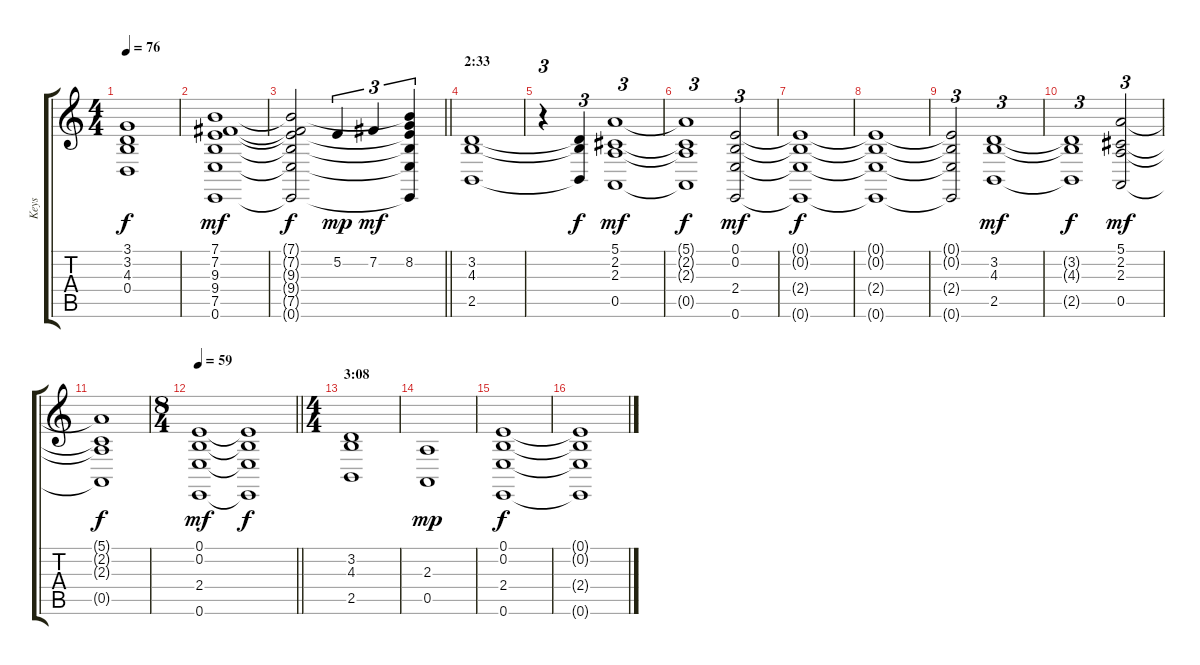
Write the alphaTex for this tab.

\track ("Keys" "Keys") {instrument fx6goblins}
\staff {score tabs}
\tuning (E4 B3 G3 D3 A2 E2) {hide}
\ts (4 4)
\tempo 76
\clef g2
\ks c
(3.1 3.2 4.3 0.4).1{dy f instrument fx6goblins} |
(7.1 7.2 9.3 9.4 7.5 0.6).1{dy mf} |
\barLineRight lightlight
(7.1{t} 7.2{t} 9.3{t} 9.4{t} 7.5{t} 0.6{t}).2{dy f} 5.2.4{tu (3 2) dy mp instrument stringensemble1} 7.2.4{tu (3 2) dy mf} (7.1{t} 8.2 9.3{t} 9.4{t} 7.5{t} 0.6{t}).4{tu (3 2)} |
\section ("" "2:33")
(3.2 4.3 2.5).1 |
r.4{tu (3 2)} (3.2{t} 4.3{t} 2.5{t}).4{tu (3 2) dy f} (5.1 2.2 2.3 0.5).1{tu (3 2) dy mf} |
(5.1{t} 2.2{t} 2.3{t} 0.5{t}).1{tu (3 2) dy f} (0.1 0.2 2.4 0.6).2{tu (3 2) dy mf} |
(0.1{t} 0.2{t} 2.4{t} 0.6{t}).1{dy f} |
(0.1{t} 0.2{t} 2.4{t} 0.6{t}).1 |
(0.1{t} 0.2{t} 2.4{t} 0.6{t}).2{tu (3 2)} (3.2 4.3 2.5).1{tu (3 2) dy mf} |
(3.2{t} 4.3{t} 2.5{t}).1{tu (3 2) dy f} (5.1 2.2 2.3 0.5).2{tu (3 2) dy mf} |
(5.1{t} 2.2{t} 2.3{t} 0.5{t}).1{dy f} |
\ts (8 4)
\tempo 59
\barLineRight lightlight
(0.1 0.2 2.4 0.6).1{dy mf} (0.1{t} 0.2{t} 2.4{t} 0.6{t}).1{dy f} |
\ts (4 4)
\section ("" "3:08")
(3.2 4.3 2.5).1 |
(2.3 0.5).1{dy mp} |
(0.1 0.2 2.4 0.6).1{dy f} |
(0.1{t} 0.2{t} 2.4{t} 0.6{t}).1
